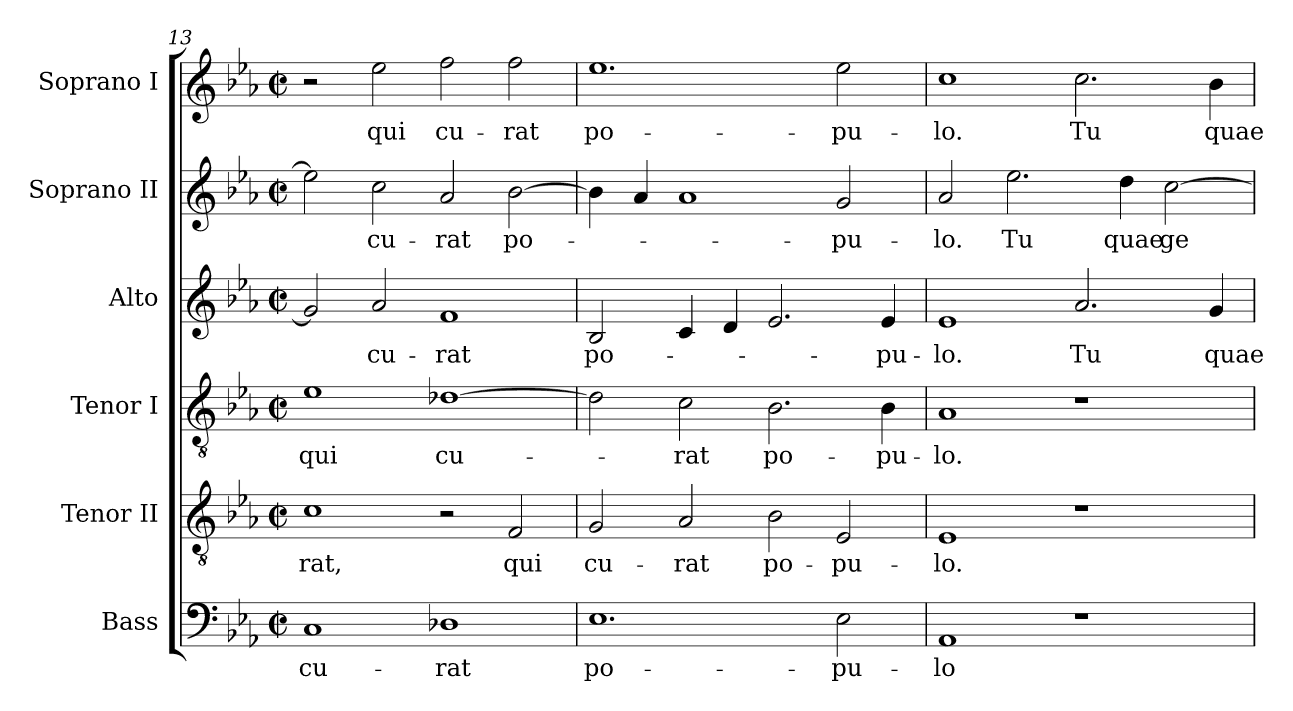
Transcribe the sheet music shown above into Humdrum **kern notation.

**kern	**text	**kern	**text	**kern	**text	**kern	**text	**kern	**text	**kern	**text
*part6	*part6	*part5	*part5	*part4	*part4	*part3	*part3	*part2	*part2	*part1	*part1
*staff6	*staff6	*staff5	*staff5	*staff4	*staff4	*staff3	*staff3	*staff2	*staff2	*staff1	*staff1
*I"Bass	*	*I"Tenor II	*	*I"Tenor I	*	*I"Alto	*	*I"Soprano II	*	*I"Soprano I	*
*	*	*	*	*	*	*	*	*I'II.	*	*I'I.	*
*clefF4	*	*clefGv2	*	*clefGv2	*	*clefG2	*	*clefG2	*	*clefG2	*
*	*	*	*	*ITrd7c12	*	*ITrd7c12	*	*	*	*	*
*k[b-e-a-]	*	*k[b-e-a-]	*	*k[b-e-a-]	*	*k[b-e-a-]	*	*k[b-e-a-]	*	*k[b-e-a-]	*
*E-:	*	*E-:	*	*E-:	*	*E-:	*	*E-:	*	*E-:	*
*M2/2	*	*M2/2	*	*M2/2	*	*M2/2	*	*M2/2	*	*M2/2	*
*met(c|)	*	*met(c|)	*	*met(c|)	*	*met(c|)	*	*met(c|)	*	*met(c|)	*
=13	=13	=13	=13	=13	=13	=13	=13	=13	=13	=13	=13
!	!LO:LY:b:color=#000000	!	!	!	!	!	!	!	!	!	!
!	!	!	!LO:LY:b:color=#000000	!	!	!	!	!	!	!	!
!	!	!	!	!	!LO:LY:b:color=#000000	!	!	!	!	!	!
1Ci	cu-	1ci	-rat,	1E-i	qui	2Gi/]	.	2ee-i\]	.	2r	.
!	!	!	!	!	!	!	!LO:LY:b:color=#000000	!	!	!	!
!	!	!	!	!	!	!	!	!	!LO:LY:b:color=#000000	!	!
!	!	!	!	!	!	!	!	!	!	!	!LO:LY:b:color=#000000
.	.	.	.	.	.	2A-i/	cu-	2cci\	cu-	2ee-i\	qui
!	!LO:LY:b:color=#000000	!	!	!	!	!	!	!	!	!	!
!	!	!	!	!	!LO:LY:b:color=#000000	!	!	!	!	!	!
!	!	!	!	!	!	!	!LO:LY:b:color=#000000	!	!	!	!
!	!	!	!	!	!	!	!	!	!LO:LY:b:color=#000000	!	!
!	!	!	!	!	!	!	!	!	!	!	!LO:LY:b:color=#000000
1D-Xi	-rat	2r	.	[>1D-Xi	cu-	1Fi	-rat	2a-i/	-rat	2ffi\	cu-
!	!	!	!LO:LY:b:color=#000000	!	!	!	!	!	!	!	!
!	!	!	!	!	!	!	!	!	!LO:LY:b:color=#000000	!	!
!	!	!	!	!	!	!	!	!	!	!	!LO:LY:b:color=#000000
.	.	2Fi/	qui	.	.	.	.	[>2b-i\	po-	2ffi\	-rat
=14	=14	=14	=14	=14	=14	=14	=14	=14	=14	=14	=14
!	!LO:LY:b:color=#000000	!	!	!	!	!	!	!	!	!	!
!	!	!	!LO:LY:b:color=#000000	!	!	!	!	!	!	!	!
!	!	!	!	!	!	!	!LO:LY:b:color=#000000	!	!	!	!
!	!	!	!	!	!	!	!	!	!	!	!LO:LY:b:color=#000000
1.E-i	po-	2Gi/	cu-	2D-i\]	.	2BB-i/	po-	4b-i\]	.	1.ee-i	po-
.	.	.	.	.	.	.	.	4a-i/	.	.	.
!	!	!	!LO:LY:b:color=#000000	!	!	!	!	!	!	!	!
!	!	!	!	!	!LO:LY:b:color=#000000	!	!	!	!	!	!
.	.	2A-i/	-rat	2Ci\	-rat	4Ci/	.	1a-i	.	.	.
.	.	.	.	.	.	4Di/	.	.	.	.	.
!	!	!	!LO:LY:b:color=#000000	!	!	!	!	!	!	!	!
!	!	!	!	!	!LO:LY:b:color=#000000	!	!	!	!	!	!
.	.	2B-i\	po-	2.BB-i\	po-	2.E-i/	.	.	.	.	.
!	!LO:LY:b:color=#000000	!	!	!	!	!	!	!	!	!	!
!	!	!	!LO:LY:b:color=#000000	!	!	!	!	!	!	!	!
!	!	!	!	!	!	!	!	!	!LO:LY:b:color=#000000	!	!
!	!	!	!	!	!	!	!	!	!	!	!LO:LY:b:color=#000000
2E-i\	-pu-	2E-i/	-pu-	.	.	.	.	2gi/	-pu-	2ee-i\	-pu-
!	!	!	!	!	!LO:LY:b:color=#000000	!	!	!	!	!	!
!	!	!	!	!	!	!	!LO:LY:b:color=#000000	!	!	!	!
.	.	.	.	4BB-i\	-pu-	4E-i/	-pu-	.	.	.	.
=15	=15	=15	=15	=15	=15	=15	=15	=15	=15	=15	=15
!	!LO:LY:b:color=#000000	!	!	!	!	!	!	!	!	!	!
!	!	!	!LO:LY:b:color=#000000	!	!	!	!	!	!	!	!
!	!	!	!	!	!LO:LY:b:color=#000000	!	!	!	!	!	!
!	!	!	!	!	!	!	!LO:LY:b:color=#000000	!	!	!	!
!	!	!	!	!	!	!	!	!	!LO:LY:b:color=#000000	!	!
!	!	!	!	!	!	!	!	!	!	!	!LO:LY:b:color=#000000
1AA-i	-lo	1E-i	-lo.	1AA-i	-lo.	1E-i	-lo.	2a-i/	-lo.	1cci	-lo.
!	!	!	!	!	!	!	!	!	!LO:LY:b:color=#000000	!	!
.	.	.	.	.	.	.	.	2.ee-i\	Tu	.	.
!	!	!	!	!	!	!	!LO:LY:b:color=#000000	!	!	!	!
!	!	!	!	!	!	!	!	!	!	!	!LO:LY:b:color=#000000
1r	.	1r	.	1r	.	2.A-i/	Tu	.	.	2.cci\	Tu
!	!	!	!	!	!	!	!	!	!LO:LY:b:color=#000000	!	!
.	.	.	.	.	.	.	.	4ddi\	quae	.	.
!	!	!	!	!	!	!	!	!	!LO:LY:b:color=#000000	!	!
.	.	.	.	.	.	.	.	[>2cci\	ge-	.	.
!	!	!	!	!	!	!	!LO:LY:b:color=#000000	!	!	!	!
!	!	!	!	!	!	!	!	!	!	!	!LO:LY:b:color=#000000
.	.	.	.	.	.	4Gi/	quae	.	.	4b-i\	quae
=	=	=	=	=	=	=	=	=	=	=	=
*-	*-	*-	*-	*-	*-	*-	*-	*-	*-	*-	*-
